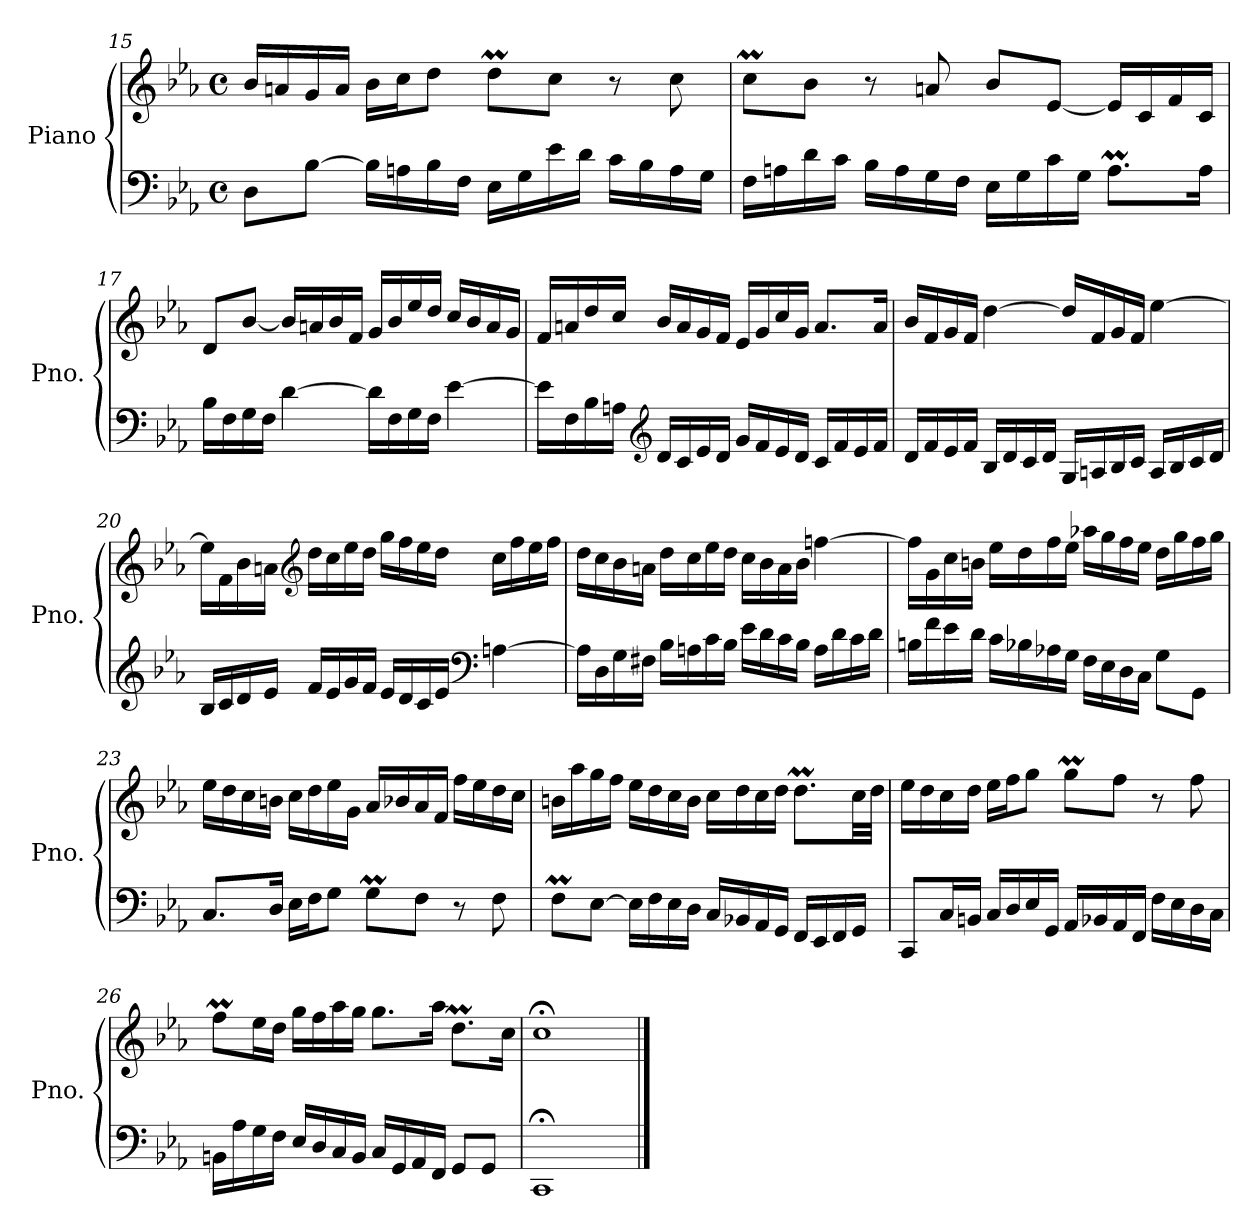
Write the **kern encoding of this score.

**kern	**kern
*part1	*part1
*staff2	*staff1
*I"Piano	*
*I'Pno.	*
!!LO:PB:g=z
*clefF4	*clefG2
*k[b-e-a-]	*k[b-e-a-]
*M4/4	*M4/4
*met(c)	*met(c)
=15	=15
8D\L	16b-/LL
.	16an/
[8B-\J	16g/
.	16a/JJ
16B-\LL]	16b-\LL
16An\	16cc\J
16B-\	8dd\J
16F\JJ	.
16E-\LL	8ddm\L
16G\	.
16e-\	8cc\J
16d\JJ	.
16c\LL	8r
16B-\	.
16A\	8cc\
16G\JJ	.
=16	=16
16F\LL	8ccM\L
16An\	.
16d\	8b-\J
16c\JJ	.
16B-\LL	8r
16A\	.
16G\	8an/
16F\JJ	.
16E-\LL	8b-/L
16G\	.
16c\	[8e-/J
16G\JJ	.
8.Am\L	16e-/LL]
.	16c/
.	16f/
16A\Jk	16c/JJ
!!LO:LB:g=z
=17	=17
16B-\LL	8d/L
16F\	.
16G\	[8b-/J
16F\JJ	.
[4d\	16b-/LL]
.	16an/
.	16b-/
.	16f/JJ
16d\LL]	16g/LL
16F\	16b-/
16G\	16ee-/
16F\JJ	16dd/JJ
[4e-\	16cc/LL
.	16b-/
.	16a/
.	16g/JJ
=18	=18
16e-\LL]	16f/LL
16F\	16an/
16B-\	16dd/
16An\JJ	16cc/JJ
*clefG2	*
16d/LL	16b-/LL
16c/	16a/
16e-/	16g/
16d/JJ	16f/JJ
16g/LL	16e-/LL
16f/	16g/
16e-/	16cc/
16d/JJ	16g/JJ
16c/LL	8.a/L
16f/	.
16e-/	.
16f/JJ	16a/Jk
!!LO:LB:g=z
=19	=19
16d/LL	16b-/LL
16f/	16f/
16e-/	16g/
16f/JJ	16f/JJ
16B-/LL	[4dd\
16d/	.
16c/	.
16d/JJ	.
16G/LL	16dd/LL]
16An/	16f/
16B-/	16g/
16c/JJ	16f/JJ
16A/LL	[4ee-\
16B-/	.
16c/	.
16d/JJ	.
=20	=20
16B-/LL	16ee-\LL]
16c/	16f\
16d/	16b-\
16e-/JJ	16an\JJ
*	*clefG2
16f/LL	16dd\LL
16e-/	16cc\
16g/	16ee-\
16f/JJ	16dd\JJ
16e-/LL	16gg\LL
16d/	16ff\
16c/	16ee-\
16e-/JJ	16dd\JJ
*clefF4	*
[4An\	16cc\LL
.	16ff\
.	16ee-\
.	16ff\JJ
!!LO:LB:g=z
=21	=21
16A\LL]	16dd\LL
16D\	16cc\
16G\	16b-\
16F#X\JJ	16an\JJ
16B-\LL	16dd\LL
16An\	16cc\
16c\	16ee-\
16B-\JJ	16dd\JJ
16e-\LL	16cc\LL
16d\	16b-\
16c\	16a\
16B-\JJ	16b-\JJ
16A\LL	[4ffn\
16d\	.
16c\	.
16d\JJ	.
=22	=22
16Bn\LL	16ff\LL]
16f\	16g\
16e-\	16cc\
16d\JJ	16bn\JJ
16c\LL	16ee-\LL
16B-X\	16dd\
16A-X\	16ff\
16G\JJ	16ee-\JJ
16F\LL	16aa-X\LL
16E-\	16gg\
16D\	16ff\
16C\JJ	16ee-\JJ
8G\L	16dd\LL
.	16gg\
8GG\J	16ff\
.	16gg\JJ
!!LO:LB:g=z
=23	=23
8.C/L	16ee-\LL
.	16dd\
.	16cc\
16D/Jk	16bn\JJ
16E-\LL	16cc\LL
16F\J	16dd\
8G\J	16ee-\
.	16g\JJ
8Gm\L	16a-/LL
.	16b-X/
8F\J	16a-/
.	16f/JJ
8r	16ff\LL
.	16ee-\
8F\	16dd\
.	16cc\JJ
=24	=24
8FM\L	16bn\LL
.	16aa-\
[8E-\J	16gg\
.	16ff\JJ
16E-\LL]	16ee-\LL
16F\	16dd\
16E-\	16cc\
16D\JJ	16b\JJ
16C/LL	16cc\LL
16BB-X/	16dd\
16AA-/	16cc\
16GG/JJ	16dd\JJ
16FF/LL	8.ddm\L
16EE-/	.
16FF/	.
16GG/JJ	32cc\LL
.	32dd\JJJ
!!LO:LB:g=z
=25	=25
8CC/L	16ee-\LL
.	16dd\
16C/L	16cc\
16BBn/JJ	16dd\JJ
16C/LL	16ee-\LL
16D/	16ff\J
16E-/	8gg\J
16GG/JJ	.
16AA-/LL	8ggm\L
16BB-X/	.
16AA-/	8ff\J
16FF/JJ	.
16F\LL	8r
16E-\	.
16D\	8ff\
16C\JJ	.
=26	=26
16BBn\LL	8ffM\L
16A-\	.
16G\	16ee-\L
16F\JJ	16dd\JJ
16E-/LL	16gg\LL
16D/	16ff\
16C/	16aa-\
16BB/JJ	16gg\JJ
16C/LL	8.gg\L
16GG/	.
16AA-/	.
16FF/JJ	16aa-\Jk
8GG/L	8.ddm\L
8GG/J	.
.	16cc\Jk
=27	=27
1CC;	1cc;<
==	==
*-	*-
